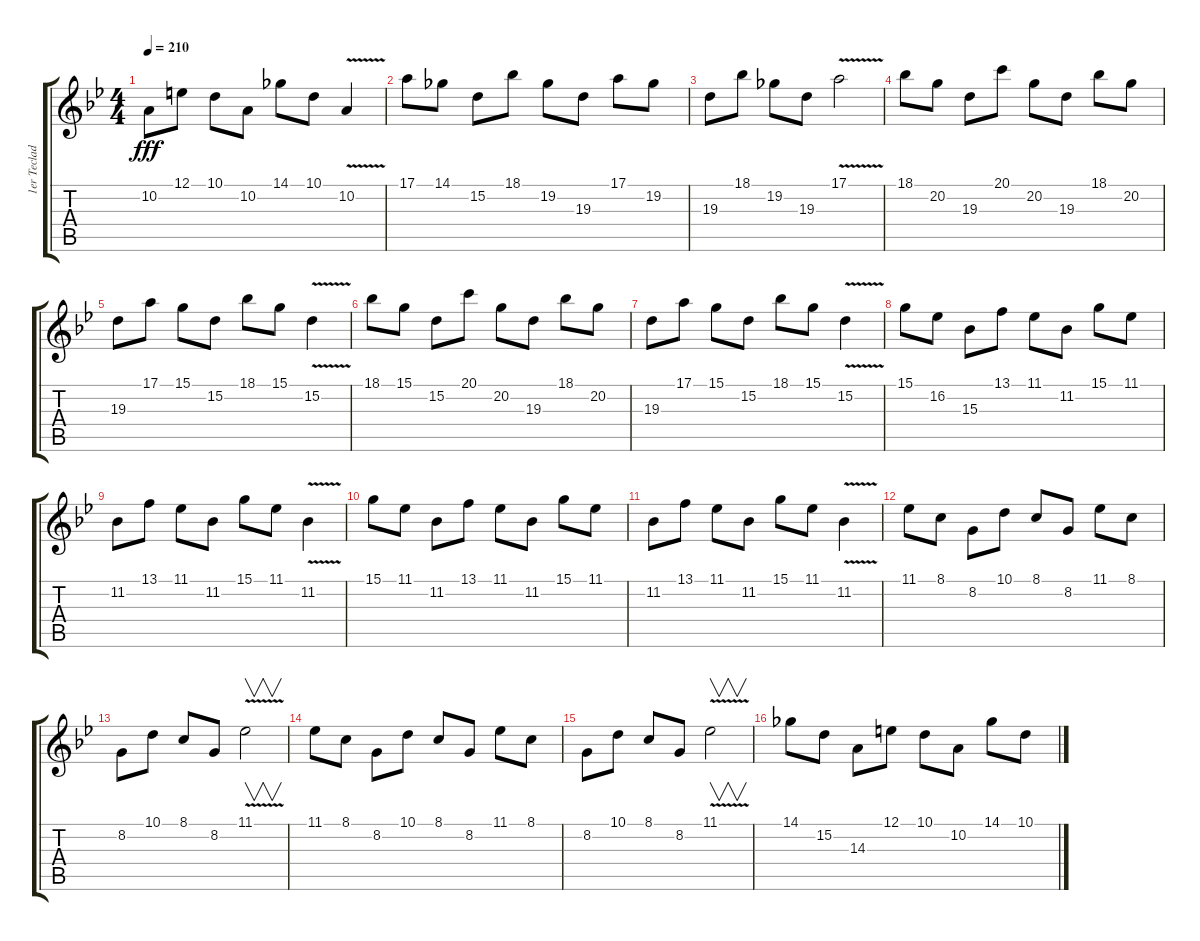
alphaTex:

\track ("1er Teclado" "1er Teclad") {instrument lead2sawtooth}
\staff {score tabs}
\tuning (E4 B3 G3 D3 A2 E2) {hide}
\ts (4 4)
\tempo 210
\clef g2
\ks gminor
10.2.8{dy fff} 12.1.8 10.1.8 10.2.8 14.1.8 10.1.8 10.2{v}.4 |
17.1.8 14.1.8 15.2.8 18.1.8 19.2.8 19.3.8 17.1.8 19.2.8 |
19.3.8 18.1.8 19.2.8 19.3.8 17.1{v}.2 |
18.1.8 20.2.8 19.3.8 20.1.8 20.2.8 19.3.8 18.1.8 20.2.8 |
19.3.8 17.1.8 15.1.8 15.2.8 18.1.8 15.1.8 15.2{v}.4 |
18.1.8 15.1.8 15.2.8 20.1.8 20.2.8 19.3.8 18.1.8 20.2.8 |
19.3.8 17.1.8 15.1.8 15.2.8 18.1.8 15.1.8 15.2{v}.4 |
15.1.8 16.2.8 15.3.8 13.1.8 11.1.8 11.2.8 15.1.8 11.1.8 |
11.2.8 13.1.8 11.1.8 11.2.8 15.1.8 11.1.8 11.2{v}.4 |
15.1.8 11.1.8 11.2.8 13.1.8 11.1.8 11.2.8 15.1.8 11.1.8 |
11.2.8 13.1.8 11.1.8 11.2.8 15.1.8 11.1.8 11.2{v}.4 |
11.1.8 8.1.8 8.2.8 10.1.8 8.1.8 8.2.8 11.1.8 8.1.8 |
8.2.8 10.1.8 8.1.8 8.2.8 11.1{v}.2{v} |
11.1.8 8.1.8 8.2.8 10.1.8 8.1.8 8.2.8 11.1.8 8.1.8 |
8.2.8 10.1.8 8.1.8 8.2.8 11.1{v}.2{v} |
14.1.8 15.2.8 14.3.8 12.1.8 10.1.8 10.2.8 14.1.8 10.1.8
